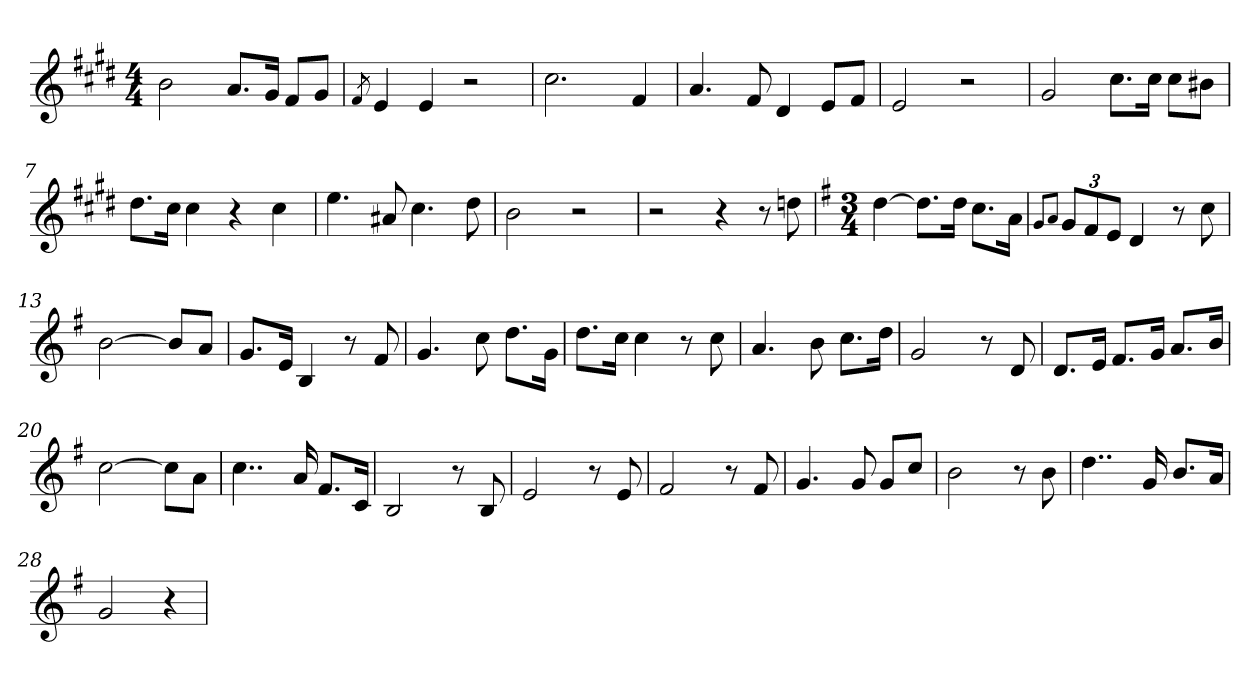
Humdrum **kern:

**kern
*part1
*staff1
*clefG2
*k[f#c#g#d#]
*M4/4
=1
2b\
8.a/L
16g#/Jk
8f#/L
8g#/J
=2
8qf#/
4e/
4e/
2r
=3
2.cc#\
4f#/
=4
4.a/
8f#/
4d#/
8e/L
8f#/J
=5
2e/
2r
=6
2g#/
8.cc#\L
16cc#\Jk
8cc#\L
8b#X\J
=7
8.dd#\L
16cc#\Jk
4cc#\
4r
4cc#\
=8
4.ee\
8a#X/
4.cc#\
8dd#\
=9
2b\
2r
!!LO:LB:g=z
=10
2r
4r
8r
8ddn\
=11
*k[f#]
*M3/4
[4dd\
8.dd\L]
16dd\Jk
8.cc\L
16a\Jk
=12
8qg/L
8qa/J
*Xbrackettup
12g/L
12f#/
12e/J
4d/
8r
8cc\
=13
[2b\
8b/L]
8a/J
=14
8.g/L
16e/Jk
4B/
8r
8f#/
=15
4.g/
8cc\
8.dd\L
16g\Jk
=16
8.dd\L
16cc\Jk
4cc\
8r
8cc\
!!LO:LB:g=z
=17
4.a/
8b\
8.cc\L
16dd\Jk
=18
2g/
8r
8d/
=19
8.d/L
16e/Jk
8.f#/L
16g/Jk
8.a/L
16b/Jk
=20
[2cc\
8cc\L]
8a\J
=21
4..cc\
16a/
8.f#/L
16c/Jk
=22
2B/
8r
8B/
=23
2e/
8r
8e/
=24
2f#/
8r
8f#/
=25
4.g/
8g/
8g/L
8cc/J
=26
2b\
8r
8b\
!!LO:LB:g=z
=27
4..dd\
16g/
8.b/L
16a/Jk
=28
2g/
4r
=
*-
